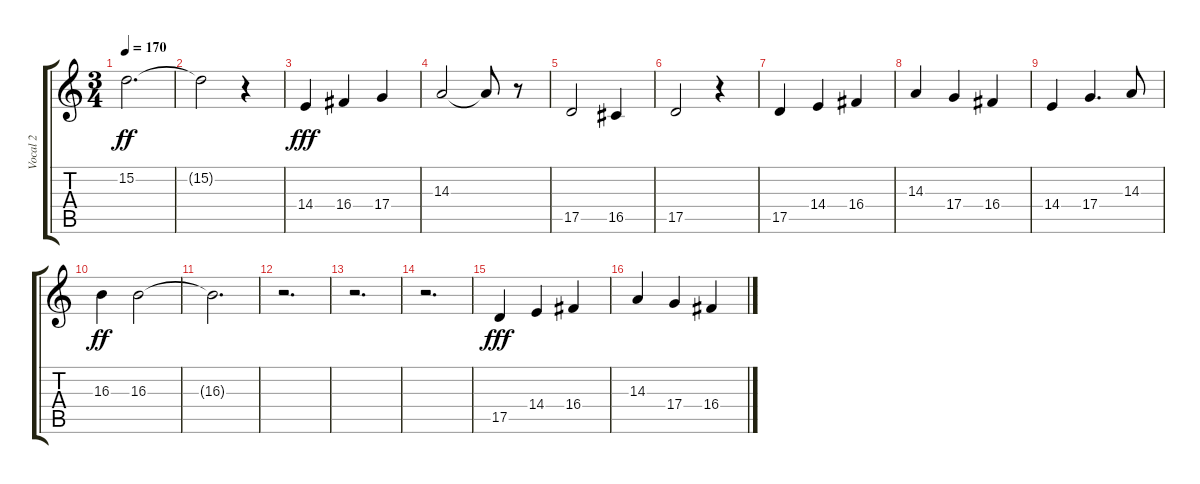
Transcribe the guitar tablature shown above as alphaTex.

\track ("Vocal 2" "Vocal 2") {instrument synthvoice}
\staff {score tabs}
\tuning (E4 B3 G3 D3 A2 E2) {hide}
\ts (3 4)
\tempo 170
\clef g2
\ks c
15.2{t}.2{d dy ff} |
15.2{t}.2 r.4 |
14.4.4{dy fff} 16.4.4 17.4.4 |
14.3.2 14.3{t}.8 r.8 |
17.5.2 16.5.4 |
17.5.2 r.4 |
17.5.4 14.4.4 16.4.4 |
14.3.4 17.4.4 16.4.4 |
14.4.4 17.4.4{d} 14.3.8 |
16.3.4{dy ff} 16.3.2 |
16.3{t}.2{d} |
r.2{d} |
r.2{d} |
r.2{d} |
17.5.4{dy fff} 14.4.4 16.4.4 |
14.3.4 17.4.4 16.4.4
